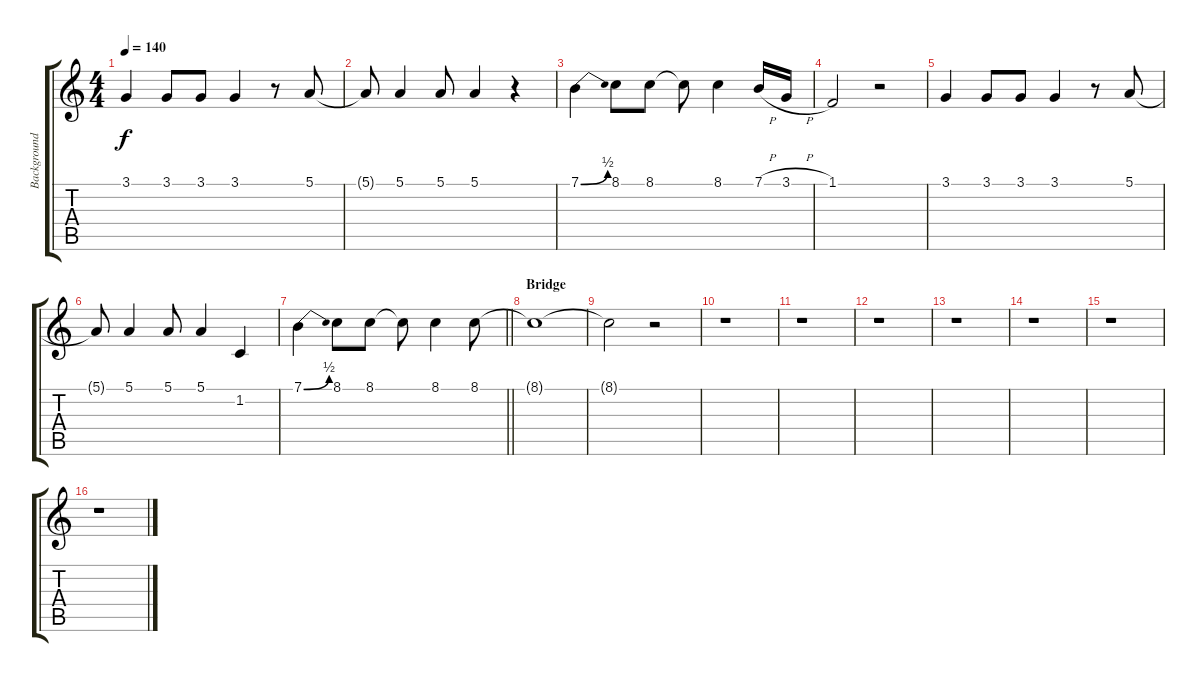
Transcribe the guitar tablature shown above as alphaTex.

\track ("Background Vocals" "Background") {instrument synthvoice}
\staff {score tabs}
\tuning (E4 B3 G3 D3 A2 E2) {hide}
\ts (4 4)
\tempo 140
\clef g2
\ks c
3.1.4{dy f} 3.1.8 3.1.8 3.1.4 r.8 5.1.8 |
5.1{t}.8 5.1.4 5.1.8 5.1.4 r.4 |
7.1{be (bend 0 0 60 2)}.4 8.1.8 8.1.8 8.1{t}.8 8.1.4 7.1{h}.16 3.1{h}.16 |
1.1.2 r.2 |
3.1.4 3.1.8 3.1.8 3.1.4 r.8 5.1.8 |
5.1{t}.8 5.1.4 5.1.8 5.1.4 1.2.4 |
\barLineRight lightlight
7.1{be (bend 0 0 60 2)}.4 8.1.8 8.1.8 8.1{t}.8 8.1.4 8.1.8 |
\section ("" "Bridge")
8.1{t}.1 |
8.1{t}.2 r.2 |
r.1 |
r.1 |
r.1 |
r.1 |
r.1 |
r.1 |
r.1
